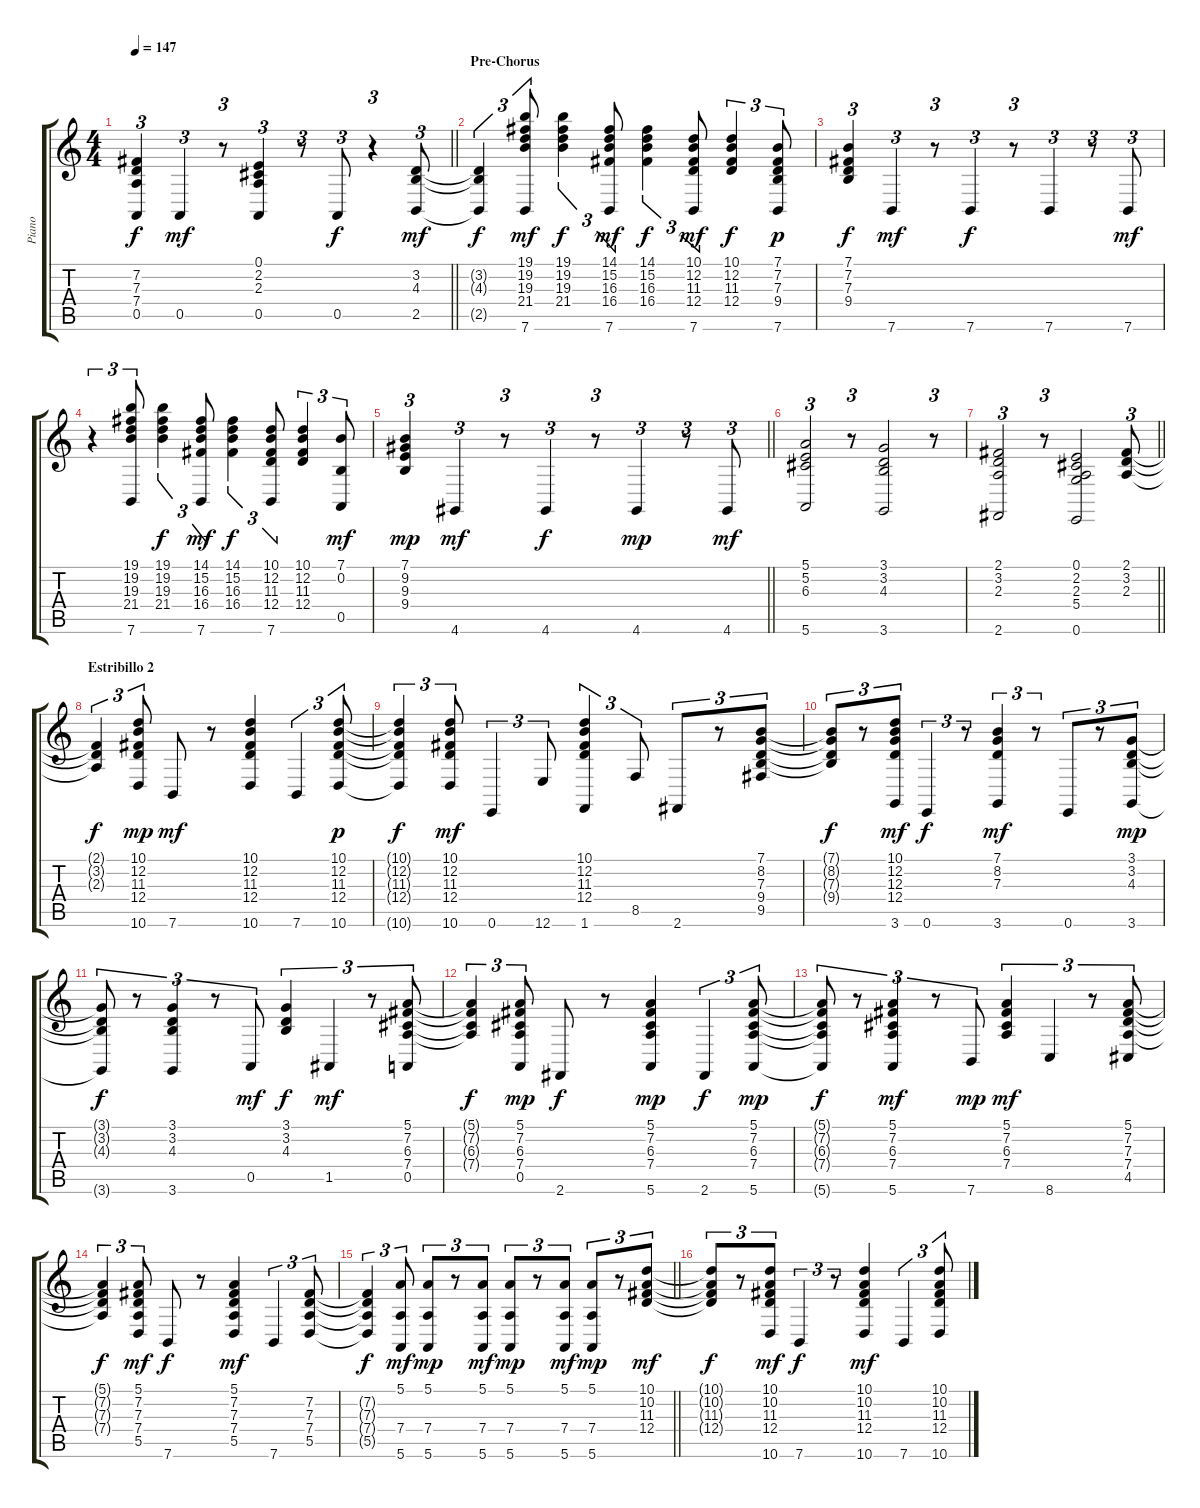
\track ("Piano" "Piano") {instrument acousticgrandpiano}
\staff {score tabs}
\tuning (E4 B3 G3 D3 A2 E2) {hide}
\ts (4 4)
\tempo 147
\clef g2
\barLineRight lightlight
\ks c
(7.2{t} 7.3{t} 7.4{t} 0.5{t}).4{tu (3 2) dy f} 0.5.4{tu (3 2) dy mf} r.8{tu (3 2)} (0.1 2.2 2.3 0.5).4{tu (3 2)} r.8{tu (3 2)} 0.5.8{tu (3 2) dy f} r.4{tu (3 2)} (3.2 4.3 2.5).8{tu (3 2) dy mf} |
\section ("" "Pre-Chorus")
(3.2{t} 4.3{t} 2.5{t}).4{tu (3 2) dy f} (19.1 19.2 19.3 21.4 7.6).8{tu (3 2) dy mf} (19.1 19.2 19.3 21.4).4{tu (3 2) dy f} (14.1 15.2 16.3 16.4 7.6).8{tu (3 2) dy mf} (14.1 15.2 16.3 16.4).4{tu (3 2) dy f} (10.1 12.2 11.3 12.4 7.6).8{tu (3 2) dy mf} (10.1 12.2 11.3 12.4).4{tu (3 2) dy f} (7.1 7.2 7.3 9.4 7.6).8{tu (3 2) dy p} |
(7.1 7.2 7.3 9.4).4{tu (3 2) dy f} 7.6.4{tu (3 2) dy mf} r.8{tu (3 2)} 7.6.4{tu (3 2) dy f} r.8{tu (3 2)} 7.6.4{tu (3 2)} r.8{tu (3 2)} 7.6.8{tu (3 2) dy mf} |
r.4{tu (3 2)} (19.1 19.2 19.3 21.4 7.6).8{tu (3 2)} (19.1 19.2 19.3 21.4).4{tu (3 2) dy f} (14.1 15.2 16.3 16.4 7.6).8{tu (3 2) dy mf} (14.1 15.2 16.3 16.4).4{tu (3 2) dy f} (10.1 12.2 11.3 12.4 7.6).8{tu (3 2)} (10.1 12.2 11.3 12.4).4{tu (3 2)} (7.1 0.2 0.5).8{tu (3 2) dy mf} |
\barLineRight lightlight
(7.1 9.2 9.3 9.4).4{tu (3 2) dy mp} 4.6.4{tu (3 2) dy mf} r.8{tu (3 2)} 4.6.4{tu (3 2) dy f} r.8{tu (3 2)} 4.6.4{tu (3 2) dy mp} r.8{tu (3 2)} 4.6.8{tu (3 2) dy mf} |
(5.1 5.2 6.3 5.6).2{tu (3 2)} r.8{tu (3 2)} (3.1 3.2 4.3 3.6).2 r.8{tu (3 2)} |
\barLineRight lightlight
(2.1 3.2 2.3 2.6).2{tu (3 2)} r.8{tu (3 2)} (0.1 2.2 2.3 5.4 0.6).2 (2.1 3.2 2.3).8{tu (3 2)} |
\section ("" "Estribillo 2")
(2.1{t} 3.2{t} 2.3{t}).4{tu (3 2) dy f} (10.1 12.2 11.3 12.4 10.6).8{tu (3 2) dy mp} 7.6.8{dy mf} r.8 (10.1 12.2 11.3 12.4 10.6).4 7.6.4{tu (3 2)} (10.1 12.2 11.3 12.4 10.6).8{tu (3 2) dy p} |
(10.1{t} 12.2{t} 11.3{t} 12.4{t} 10.6{t}).4{tu (3 2) dy f} (10.1 12.2 11.3 12.4 10.6).8{tu (3 2) dy mf} 0.6.4{tu (3 2)} 12.6.8{tu (3 2)} (10.1 12.2 11.3 12.4 1.6).4{tu (3 2)} 8.5.8{tu (3 2)} 2.6.8{tu (3 2)} r.8{tu (3 2)} (7.1 8.2 7.3 9.4 9.5).8{tu (3 2)} |
(7.1{t} 8.2{t} 7.3{t} 9.4{t}).8{tu (3 2) dy f} r.8{tu (3 2)} (10.1 12.2 12.3 12.4 3.6).8{tu (3 2) dy mf} 0.6.4{tu (3 2) dy f} r.8{tu (3 2)} (7.1 8.2 7.3 3.6).4{tu (3 2) dy mf} r.8{tu (3 2)} 0.6.8{tu (3 2)} r.8{tu (3 2)} (3.1 3.2 4.3 3.6).8{tu (3 2) dy mp} |
(3.1{t} 3.2{t} 4.3{t} 3.6{t}).8{tu (3 2) dy f} r.8{tu (3 2)} (3.1 3.2 4.3 3.6).4{tu (3 2)} r.8{tu (3 2)} 0.5.8{tu (3 2) dy mf} (3.1 3.2 4.3).4{tu (3 2) dy f} 1.5.4{tu (3 2) dy mf} r.8{tu (3 2)} (5.1 7.2 6.3 7.4 0.5).8{tu (3 2)} |
(5.1{t} 7.2{t} 6.3{t} 7.4{t}).4{tu (3 2) dy f} (5.1 7.2 6.3 7.4 0.5).8{tu (3 2) dy mp} 2.6.8{dy f} r.8 (5.1 7.2 6.3 7.4 5.6).4{dy mp} 2.6.4{tu (3 2) dy f} (5.1 7.2 6.3 7.4 5.6).8{tu (3 2) dy mp} |
(5.1{t} 7.2{t} 6.3{t} 7.4{t} 5.6{t}).8{tu (3 2) dy f} r.8{tu (3 2)} (5.1 7.2 6.3 7.4 5.6).4{tu (3 2) dy mf} r.8{tu (3 2)} 7.6.8{tu (3 2) dy mp} (5.1 7.2 6.3 7.4).4{tu (3 2) dy mf} 8.6.4{tu (3 2)} r.8{tu (3 2)} (5.1 7.2 7.3 7.4 4.5).8{tu (3 2)} |
(5.1{t} 7.2{t} 7.3{t} 7.4{t}).4{tu (3 2) dy f} (5.1 7.2 7.3 7.4 5.5).8{tu (3 2) dy mf} 7.6.8{dy f} r.8 (5.1 7.2 7.3 7.4 5.5).4{dy mf} 7.6.4{tu (3 2)} (7.2 7.3 7.4 5.5).8{tu (3 2)} |
\barLineRight lightlight
(7.2{t} 7.3{t} 7.4{t} 5.5{t}).4{tu (3 2) dy f} (5.1 7.4 5.6).8{tu (3 2) dy mf} (5.1 7.4 5.6).8{tu (3 2) dy mp} r.8{tu (3 2)} (5.1 7.4 5.6).8{tu (3 2) dy mf} (5.1 7.4 5.6).8{tu (3 2) dy mp} r.8{tu (3 2)} (5.1 7.4 5.6).8{tu (3 2) dy mf} (5.1 7.4 5.6).8{tu (3 2) dy mp} r.8{tu (3 2)} (10.1 10.2 11.3 12.4).8{tu (3 2) dy mf} |
(10.1{t} 10.2{t} 11.3{t} 12.4{t}).8{tu (3 2) dy f} r.8{tu (3 2)} (10.1 10.2 11.3 12.4 10.6).8{tu (3 2) dy mf} 7.6.4{tu (3 2) dy f} r.8{tu (3 2)} (10.1 10.2 11.3 12.4 10.6).4{dy mf} 7.6.4{tu (3 2)} (10.1 10.2 11.3 12.4 10.6).8{tu (3 2)}
